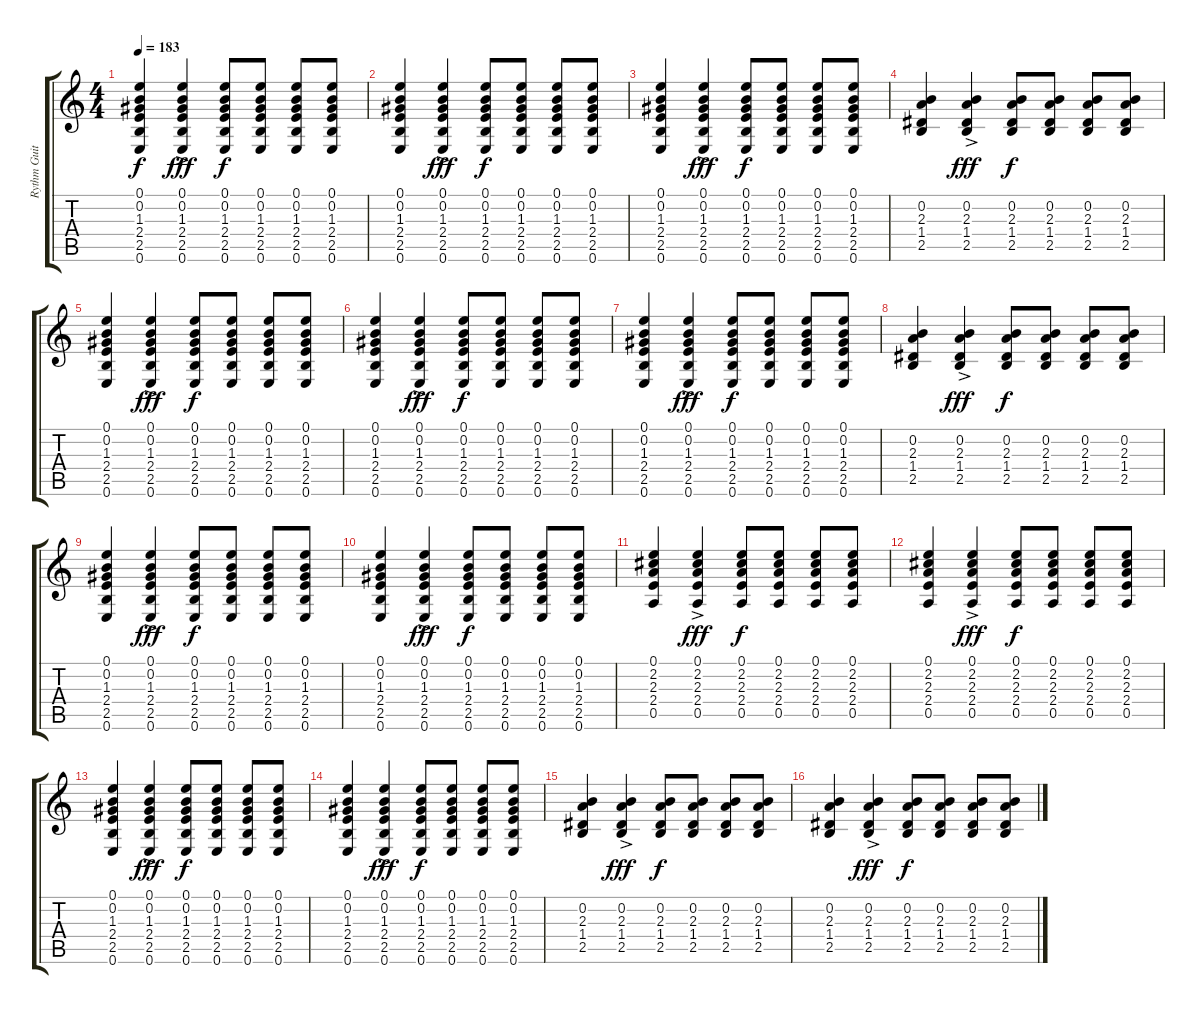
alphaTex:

\track ("Rythm Guitar" "Rythm Guit") {instrument acousticguitarsteel}
\staff {score tabs}
\tuning (E4 B3 G3 D3 A2 E2) {hide}
\ts (4 4)
\tempo 183
\clef g2
\ks c
(0.1 0.2 1.3 2.4 2.5 0.6).4{dy f} (0.1{ac} 0.2{ac} 1.3{ac} 2.4{ac} 2.5{ac} 0.6{ac}).4{dy fff} (0.1 0.2 1.3 2.4 2.5 0.6).8{dy f} (0.1 0.2 1.3 2.4 2.5 0.6).8 (0.1 0.2 1.3 2.4 2.5 0.6).8 (0.1 0.2 1.3 2.4 2.5 0.6).8 |
(0.1 0.2 1.3 2.4 2.5 0.6).4 (0.1{ac} 0.2{ac} 1.3{ac} 2.4{ac} 2.5{ac} 0.6{ac}).4{dy fff} (0.1 0.2 1.3 2.4 2.5 0.6).8{dy f} (0.1 0.2 1.3 2.4 2.5 0.6).8 (0.1 0.2 1.3 2.4 2.5 0.6).8 (0.1 0.2 1.3 2.4 2.5 0.6).8 |
(0.1 0.2 1.3 2.4 2.5 0.6).4 (0.1{ac} 0.2{ac} 1.3{ac} 2.4{ac} 2.5{ac} 0.6{ac}).4{dy fff} (0.1 0.2 1.3 2.4 2.5 0.6).8{dy f} (0.1 0.2 1.3 2.4 2.5 0.6).8 (0.1 0.2 1.3 2.4 2.5 0.6).8 (0.1 0.2 1.3 2.4 2.5 0.6).8 |
(0.2 2.3 1.4 2.5).4 (0.2{ac} 2.3{ac} 1.4{ac} 2.5{ac}).4{dy fff} (0.2 2.3 1.4 2.5).8{dy f} (0.2 2.3 1.4 2.5).8 (0.2 2.3 1.4 2.5).8 (0.2 2.3 1.4 2.5).8 |
(0.1 0.2 1.3 2.4 2.5 0.6).4 (0.1{ac} 0.2{ac} 1.3{ac} 2.4{ac} 2.5{ac} 0.6{ac}).4{dy fff} (0.1 0.2 1.3 2.4 2.5 0.6).8{dy f} (0.1 0.2 1.3 2.4 2.5 0.6).8 (0.1 0.2 1.3 2.4 2.5 0.6).8 (0.1 0.2 1.3 2.4 2.5 0.6).8 |
(0.1 0.2 1.3 2.4 2.5 0.6).4 (0.1{ac} 0.2{ac} 1.3{ac} 2.4{ac} 2.5{ac} 0.6{ac}).4{dy fff} (0.1 0.2 1.3 2.4 2.5 0.6).8{dy f} (0.1 0.2 1.3 2.4 2.5 0.6).8 (0.1 0.2 1.3 2.4 2.5 0.6).8 (0.1 0.2 1.3 2.4 2.5 0.6).8 |
(0.1 0.2 1.3 2.4 2.5 0.6).4 (0.1{ac} 0.2{ac} 1.3{ac} 2.4{ac} 2.5{ac} 0.6{ac}).4{dy fff} (0.1 0.2 1.3 2.4 2.5 0.6).8{dy f} (0.1 0.2 1.3 2.4 2.5 0.6).8 (0.1 0.2 1.3 2.4 2.5 0.6).8 (0.1 0.2 1.3 2.4 2.5 0.6).8 |
(0.2 2.3 1.4 2.5).4 (0.2{ac} 2.3{ac} 1.4{ac} 2.5{ac}).4{dy fff} (0.2 2.3 1.4 2.5).8{dy f} (0.2 2.3 1.4 2.5).8 (0.2 2.3 1.4 2.5).8 (0.2 2.3 1.4 2.5).8 |
(0.1 0.2 1.3 2.4 2.5 0.6).4 (0.1{ac} 0.2{ac} 1.3{ac} 2.4{ac} 2.5{ac} 0.6{ac}).4{dy fff} (0.1 0.2 1.3 2.4 2.5 0.6).8{dy f} (0.1 0.2 1.3 2.4 2.5 0.6).8 (0.1 0.2 1.3 2.4 2.5 0.6).8 (0.1 0.2 1.3 2.4 2.5 0.6).8 |
(0.1 0.2 1.3 2.4 2.5 0.6).4 (0.1{ac} 0.2{ac} 1.3{ac} 2.4{ac} 2.5{ac} 0.6{ac}).4{dy fff} (0.1 0.2 1.3 2.4 2.5 0.6).8{dy f} (0.1 0.2 1.3 2.4 2.5 0.6).8 (0.1 0.2 1.3 2.4 2.5 0.6).8 (0.1 0.2 1.3 2.4 2.5 0.6).8 |
(0.1 2.2 2.3 2.4 0.5).4 (0.1 2.2{ac} 2.3{ac} 2.4{ac} 0.5{ac}).4{dy fff} (0.1 2.2 2.3 2.4 0.5).8{dy f} (0.1 2.2 2.3 2.4 0.5).8 (0.1 2.2 2.3 2.4 0.5).8 (0.1 2.2 2.3 2.4 0.5).8 |
(0.1 2.2 2.3 2.4 0.5).4 (0.1 2.2{ac} 2.3{ac} 2.4{ac} 0.5{ac}).4{dy fff} (0.1 2.2 2.3 2.4 0.5).8{dy f} (0.1 2.2 2.3 2.4 0.5).8 (0.1 2.2 2.3 2.4 0.5).8 (0.1 2.2 2.3 2.4 0.5).8 |
(0.1 0.2 1.3 2.4 2.5 0.6).4 (0.1{ac} 0.2{ac} 1.3{ac} 2.4{ac} 2.5{ac} 0.6{ac}).4{dy fff} (0.1 0.2 1.3 2.4 2.5 0.6).8{dy f} (0.1 0.2 1.3 2.4 2.5 0.6).8 (0.1 0.2 1.3 2.4 2.5 0.6).8 (0.1 0.2 1.3 2.4 2.5 0.6).8 |
(0.1 0.2 1.3 2.4 2.5 0.6).4 (0.1{ac} 0.2{ac} 1.3{ac} 2.4{ac} 2.5{ac} 0.6{ac}).4{dy fff} (0.1 0.2 1.3 2.4 2.5 0.6).8{dy f} (0.1 0.2 1.3 2.4 2.5 0.6).8 (0.1 0.2 1.3 2.4 2.5 0.6).8 (0.1 0.2 1.3 2.4 2.5 0.6).8 |
(0.2 2.3 1.4 2.5).4 (0.2{ac} 2.3{ac} 1.4{ac} 2.5{ac}).4{dy fff} (0.2 2.3 1.4 2.5).8{dy f} (0.2 2.3 1.4 2.5).8 (0.2 2.3 1.4 2.5).8 (0.2 2.3 1.4 2.5).8 |
(0.2 2.3 1.4 2.5).4 (0.2{ac} 2.3{ac} 1.4{ac} 2.5{ac}).4{dy fff} (0.2 2.3 1.4 2.5).8{dy f} (0.2 2.3 1.4 2.5).8 (0.2 2.3 1.4 2.5).8 (0.2 2.3 1.4 2.5).8
